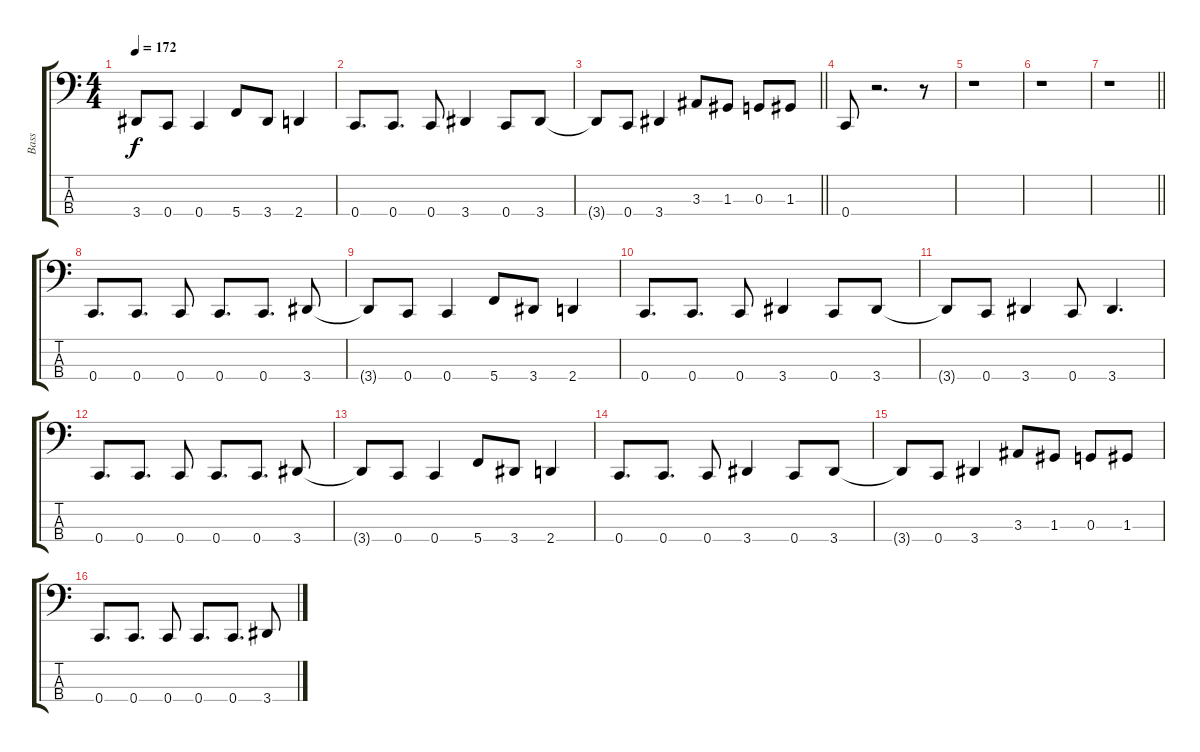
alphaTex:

\track ("Bass" "Bass") {instrument electricbasspick}
\staff {score tabs}
\tuning (F2 C2 G1 C1) {hide}
\ts (4 4)
\tempo 172
\clef f4
\ks c
3.4{t}.8{dy f} 0.4.8 0.4.4 5.4.8 3.4.8 2.4.4 |
0.4.8{d} 0.4.8{d} 0.4.8 3.4.4 0.4.8 3.4.8 |
\barLineRight lightlight
3.4{t}.8 0.4.8 3.4.4 3.3.8 1.3.8 0.3.8 1.3.8 |
\section ("" " ")
0.4.8 r.2{d} r.8 |
r.1 |
r.1 |
\barLineRight lightlight
r.1 |
\section ("" " ")
0.4.8{d} 0.4.8{d} 0.4.8 0.4.8{d} 0.4.8{d} 3.4.8 |
3.4{t}.8 0.4.8 0.4.4 5.4.8 3.4.8 2.4.4 |
0.4.8{d} 0.4.8{d} 0.4.8 3.4.4 0.4.8 3.4.8 |
3.4{t}.8 0.4.8 3.4.4 0.4.8 3.4.4{d} |
0.4.8{d} 0.4.8{d} 0.4.8 0.4.8{d} 0.4.8{d} 3.4.8 |
3.4{t}.8 0.4.8 0.4.4 5.4.8 3.4.8 2.4.4 |
0.4.8{d} 0.4.8{d} 0.4.8 3.4.4 0.4.8 3.4.8 |
3.4{t}.8 0.4.8 3.4.4 3.3.8 1.3.8 0.3.8 1.3.8 |
0.4.8{d} 0.4.8{d} 0.4.8 0.4.8{d} 0.4.8{d} 3.4.8
